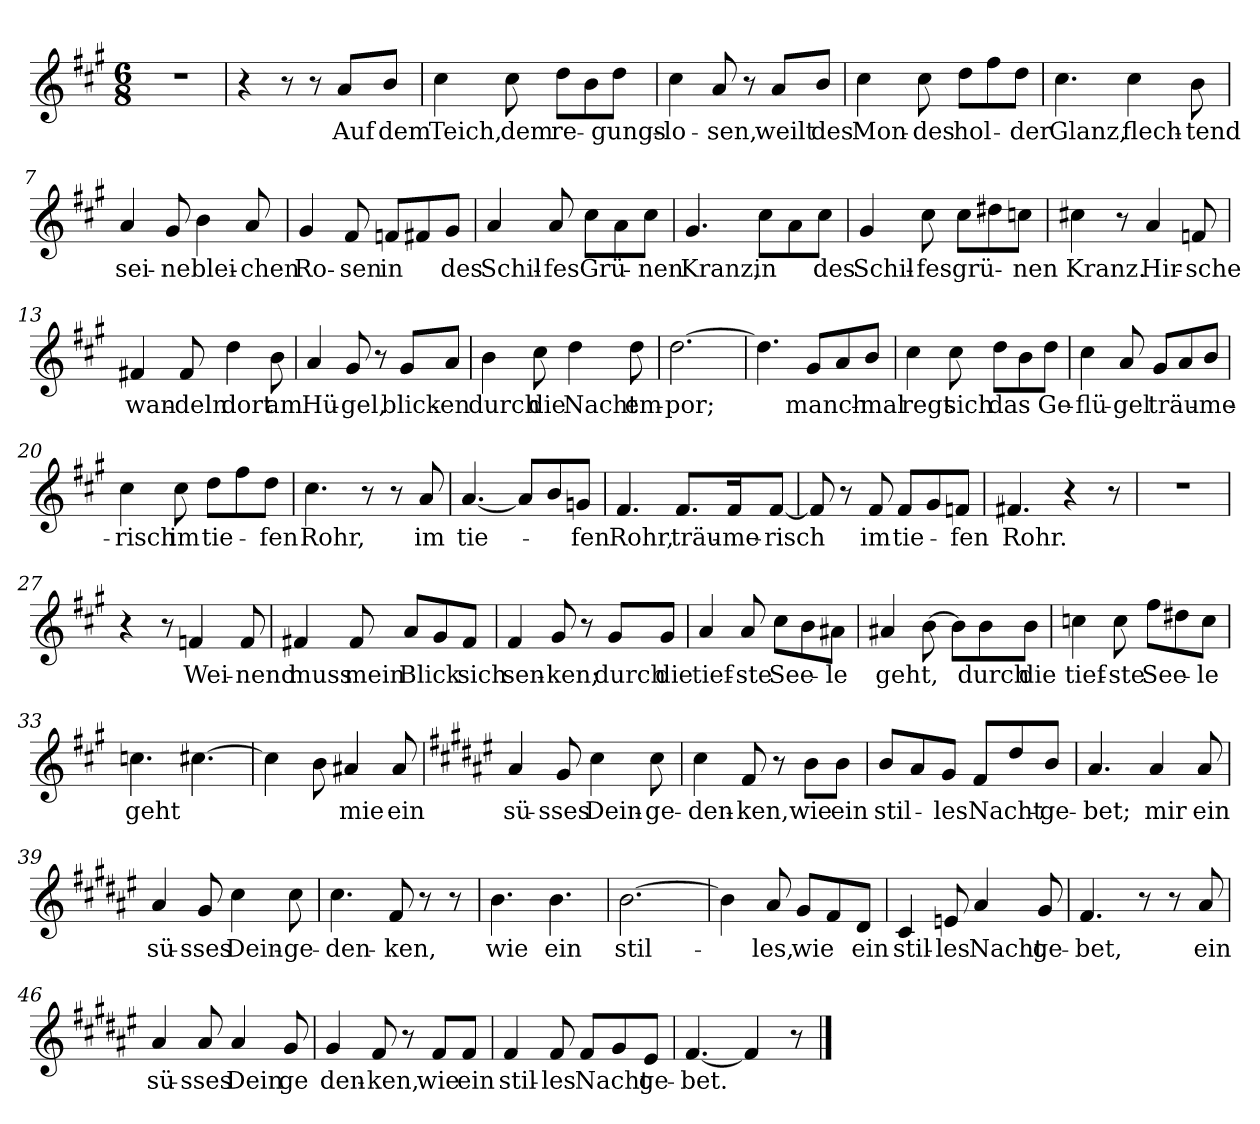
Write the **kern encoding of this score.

**kern	**text
*part1	*part1
*staff1	*staff1
*clefG2	*
*k[f#c#g#]	*
*M6/8	*
=1	=1
2.r	.
=2	=2
4r	.
8r	.
8r	.
!	!LO:LY:b
8a/L	Auf
!	!LO:LY:b
8b/J	dem
=3	=3
!	!LO:LY:b
4cc#\	Teich,
!	!LO:LY:b
8cc#\	dem
!	!LO:LY:b
8dd\L	re-
8b\	.
!	!LO:LY:b
8dd\J	-gungs-
=4	=4
!	!LO:LY:b
4cc#\	-lo-
!	!LO:LY:b
8a/	-sen,
8r	.
!	!LO:LY:b
8a/L	weilt
!	!LO:LY:b
8b/J	des
=5	=5
!	!LO:LY:b
4cc#\	Mon-
!	!LO:LY:b
8cc#\	-des
!	!LO:LY:b
8dd\L	hol-
8ff#\	.
!	!LO:LY:b
8dd\J	-der
=6	=6
!	!LO:LY:b
4.cc#\	Glanz,
!	!LO:LY:b
4cc#\	flech-
!	!LO:LY:b
8b\	-tend
=7	=7
!	!LO:LY:b
4a/	sei-
!	!LO:LY:b
8g#/	-ne
!	!LO:LY:b
4b\	blei-
!	!LO:LY:b
8a/	-chen
!!LO:LB:g=z
=8	=8
!	!LO:LY:b
4g#/	Ro-
!	!LO:LY:b
8f#/	-sen
!	!LO:LY:b
8fn/L	in
8f#X/	.
!	!LO:LY:b
8g#/J	des
=9	=9
!	!LO:LY:b
4a/	Schil-
!	!LO:LY:b
8a/	-fes
!	!LO:LY:b
8cc#\L	Grü-
8a\	.
!	!LO:LY:b
8cc#\J	-nen
=10	=10
!	!LO:LY:b
4.g#/	Kranz,
!	!LO:LY:b
8cc#\L	in
8a\	.
!	!LO:LY:b
8cc#\J	des
=11	=11
!	!LO:LY:b
4g#/	Schil-
!	!LO:LY:b
8cc#\	-fes
!	!LO:LY:b
8cc#\L	grü-
8dd#X\	.
!	!LO:LY:b
8ccn\J	-nen
=12	=12
!	!LO:LY:b
4cc#X\	Kranz.
8r	.
!	!LO:LY:b
4a/	Hir-
!	!LO:LY:b
8fn/	-sche
=13	=13
!	!LO:LY:b
4f#X/	wan-
!	!LO:LY:b
8f#/	-deln
!	!LO:LY:b
4dd\	dort
!	!LO:LY:b
8b\	am
!!LO:LB:g=z
=14	=14
!	!LO:LY:b
4a/	Hü-
!	!LO:LY:b
8g#/	-gel,
8r	.
!	!LO:LY:b
8g#/L	blick-
!	!LO:LY:b
8a/J	-en
=15	=15
!	!LO:LY:b
4b\	durch
!	!LO:LY:b
8cc#\	die
!	!LO:LY:b
4dd\	Nacht
!	!LO:LY:b
8dd\	em-
=16	=16
!	!LO:LY:b
[2.dd\	-por;
=17	=17
4.dd\]	.
!	!LO:LY:b
8g#/L	manch-
8a/	.
!	!LO:LY:b
8b/J	-mal
=18	=18
!	!LO:LY:b
4cc#\	regt
!	!LO:LY:b
8cc#\	sich
!	!LO:LY:b
8dd\L	das
8b\	.
!	!LO:LY:b
8dd\J	Ge-
=19	=19
!	!LO:LY:b
4cc#\	-flü-
!	!LO:LY:b
8a/	-gel
!	!LO:LY:b
8g#/L	träu-
8a/	.
!	!LO:LY:b
8b/J	-me-
=20	=20
!	!LO:LY:b
4cc#\	-risch
!	!LO:LY:b
8cc#\	im
!	!LO:LY:b
8dd\L	tie-
8ff#\	.
!	!LO:LY:b
8dd\J	-fen
!!LO:LB:g=z
=21	=21
!	!LO:LY:b
4.cc#\	Rohr,
8r	.
8r	.
!	!LO:LY:b
8a/	im
=22	=22
!	!LO:LY:b
[4.a/	tie-
8a/L]	.
8b/	.
!	!LO:LY:b
8gn/J	-fen
=23	=23
!	!LO:LY:b
4.f#/	Rohr,
!	!LO:LY:b
8.f#/L	träu-
!	!LO:LY:b
16f#/K	-me-
!	!LO:LY:b
[8f#/J	-risch
=24	=24
8f#/]	.
8r	.
!	!LO:LY:b
8f#/	im
!	!LO:LY:b
8f#/L	tie-
8g#/	.
!	!LO:LY:b
8fn/J	-fen
=25	=25
!	!LO:LY:b
4.f#X/	Rohr.
4r	.
8r	.
=26	=26
2.r	.
=27	=27
4r	.
8r	.
!	!LO:LY:b
4fn/	Wei-
!	!LO:LY:b
8f/	-nend
!!LO:LB:g=z
=28	=28
!	!LO:LY:b
4f#X/	muss
!	!LO:LY:b
8f#/	mein
!	!LO:LY:b
8a/L	Blick
8g#/	.
!	!LO:LY:b
8f#/J	sich
=29	=29
!	!LO:LY:b
4f#/	sen-
!	!LO:LY:b
8g#/	-ken;
8r	.
!	!LO:LY:b
8g#/L	durch
!	!LO:LY:b
8g#/J	die
=30	=30
!	!LO:LY:b
4a/	tief-
!	!LO:LY:b
8a/	-ste
!	!LO:LY:b
8cc#\L	See-
8b\	.
!	!LO:LY:b
8a#X\J	-le
=31	=31
!	!LO:LY:b
4a#X/	geht,
[8b\	.
8b\L]	.
!	!LO:LY:b
8b\	durch
!	!LO:LY:b
8b\J	die
=32	=32
!	!LO:LY:b
4ccn\	tief-
!	!LO:LY:b
8cc\	-ste
!	!LO:LY:b
8ff#\L	See-
8dd#X\	.
!	!LO:LY:b
8cc\J	-le
=33	=33
!	!LO:LY:b
4.ccn\	geht
[4.cc#X\	.
!!LO:LB:g=z
=34	=34
4cc#\]	.
8b\	.
!	!LO:LY:b
4a#X/	mie
!	!LO:LY:b
8a#/	ein
=35	=35
*k[f#c#g#d#a#e#]	*
!	!LO:LY:b
4a#/	sü-
!	!LO:LY:b
8g#/	-sses
!	!LO:LY:b
4cc#\	Dein-
!	!LO:LY:b
8cc#\	-ge-
=36	=36
!	!LO:LY:b
4cc#\	-den-
!	!LO:LY:b
8f#/	-ken,
8r	.
!	!LO:LY:b
8b\L	wie
!	!LO:LY:b
8b\J	ein
=37	=37
!	!LO:LY:b
8b/L	stil-
8a#/	.
!	!LO:LY:b
8g#/J	-les
!	!LO:LY:b
8f#/L	Nacht-
8dd#/	.
!	!LO:LY:b
8b/J	-ge-
=38	=38
!	!LO:LY:b
4.a#/	-bet;
!	!LO:LY:b
4a#/	mir
!	!LO:LY:b
8a#/	ein
=39	=39
!	!LO:LY:b
4a#/	sü-
!	!LO:LY:b
8g#/	-sses
!	!LO:LY:b
4cc#\	Dein-
!	!LO:LY:b
8cc#\	-ge-
!!LO:LB:g=z
=40	=40
!	!LO:LY:b
4.cc#\	-den-
!	!LO:LY:b
8f#/	-ken,
8r	.
8r	.
=41	=41
!	!LO:LY:b
4.b\	wie
!	!LO:LY:b
4.b\	ein
=42	=42
!	!LO:LY:b
[2.b\	stil-
=43	=43
4b\]	.
!	!LO:LY:b
8a#/	-les,
!	!LO:LY:b
8g#/L	wie
8f#/	.
!	!LO:LY:b
8d#/J	ein
=44	=44
!	!LO:LY:b
4c#/	stil-
!	!LO:LY:b
8en/	-les
!	!LO:LY:b
4a#/	Nacht
!	!LO:LY:b
8g#/	ge-
=45	=45
!	!LO:LY:b
4.f#/	-bet,
8r	.
8r	.
!	!LO:LY:b
8a#/	ein
=46	=46
!	!LO:LY:b
4a#/	sü-
!	!LO:LY:b
8a#/	-sses
!	!LO:LY:b
4a#/	Dein
!	!LO:LY:b
8g#/	ge
=47	=47
!	!LO:LY:b
4g#/	den-
!	!LO:LY:b
8f#/	-ken,
8r	.
!	!LO:LY:b
8f#/L	wie
!	!LO:LY:b
8f#/J	ein
!!LO:LB:g=z
=48	=48
!	!LO:LY:b
4f#/	stil-
!	!LO:LY:b
8f#/	-les
!	!LO:LY:b
8f#/L	Nacht
8g#/	.
!	!LO:LY:b
8e#/J	ge-
=49	=49
!	!LO:LY:b
[4.f#/	-bet.
4f#/]	.
8r	.
==	==
*-	*-
